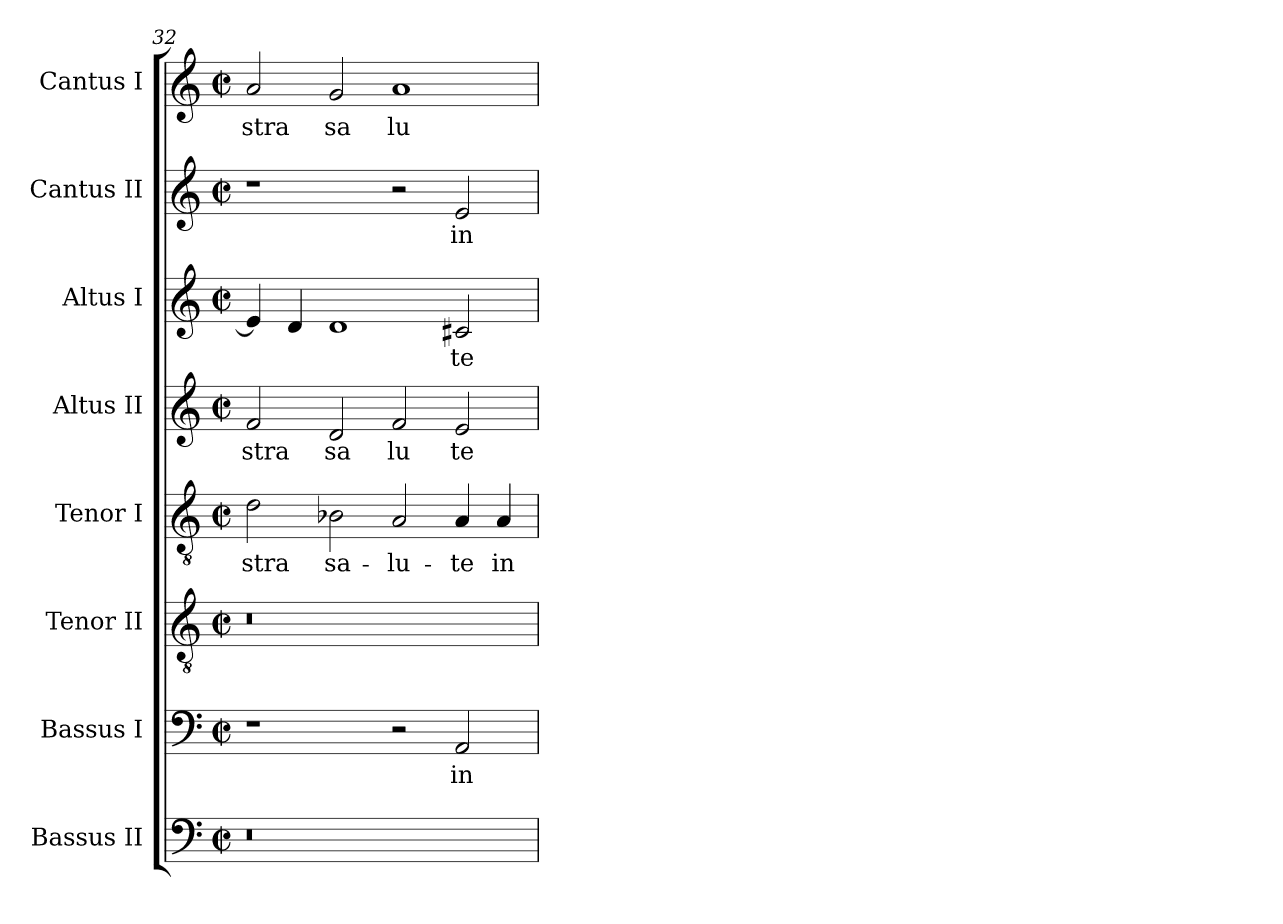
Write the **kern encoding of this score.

**kern	**kern	**text	**kern	**kern	**text	**kern	**text	**kern	**text	**kern	**text	**kern	**text
*part8	*part7	*part7	*part6	*part5	*part5	*part4	*part4	*part3	*part3	*part2	*part2	*part1	*part1
*staff8	*staff7	*staff7	*staff6	*staff5	*staff5	*staff4	*staff4	*staff3	*staff3	*staff2	*staff2	*staff1	*staff1
*I"Bassus II	*I"Bassus I	*	*I"Tenor II	*I"Tenor I	*	*I"Altus II	*	*I"Altus I	*	*I"Cantus II	*	*I"Cantus I	*
*I'B II	*I'B I	*	*I'T II	*I'T I	*	*I'A II	*	*I'A I	*	*I'C II	*	*I'C I	*
*clefF4	*clefF4	*	*clefGv2	*clefGv2	*	*clefG2	*	*clefG2	*	*clefG2	*	*clefG2	*
*	*	*	*	*	*	*	*	*k[]	*	*	*	*	*
*	*	*	*	*	*	*	*	*C:	*	*	*	*	*
*M2/2	*M2/2	*	*M2/2	*M2/2	*	*M2/2	*	*M2/2	*	*M2/2	*	*M2/2	*
*met(c|)	*met(c|)	*	*met(c|)	*met(c|)	*	*met(c|)	*	*met(c|)	*	*met(c|)	*	*met(c|)	*
=32	=32	=32	=32	=32	=32	=32	=32	=32	=32	=32	=32	=32	=32
!	!	!	!	!	!LO:LY:b:cj	!	!LO:LY:b:cj	!	!	!	!	!	!LO:LY:b:cj
0r	1r	.	0r	2d\	-stra	2f/	stra	4e/]	.	1r	.	2a/	stra
.	.	.	.	.	.	.	.	4d/	.	.	.	.	.
!	!	!	!	!	!LO:LY:b:cj	!	!LO:LY:b:cj	!	!	!	!	!	!LO:LY:b:cj
.	.	.	.	2B-X\	sa-	2d/	sa	1d	.	.	.	2g/	sa
!	!	!	!	!	!LO:LY:b:cj	!	!LO:LY:b:cj	!	!	!	!	!	!LO:LY:b:cj
.	2r	.	.	2A/	-lu-	2f/	lu	.	.	2r	.	1a	lu
!	!	!LO:LY:b:cj	!	!	!LO:LY:b:cj	!	!LO:LY:b:cj	!	!LO:LY:b:cj	!	!LO:LY:b:cj	!	!
.	2AA/	in	.	4A/	-te	2e/	te	2c#X/	te	2e/	in	.	.
!	!	!	!	!	!LO:LY:b:cj	!	!	!	!	!	!	!	!
.	.	.	.	4A/	in	.	.	.	.	.	.	.	.
=	=	=	=	=	=	=	=	=	=	=	=	=	=
*-	*-	*-	*-	*-	*-	*-	*-	*-	*-	*-	*-	*-	*-
